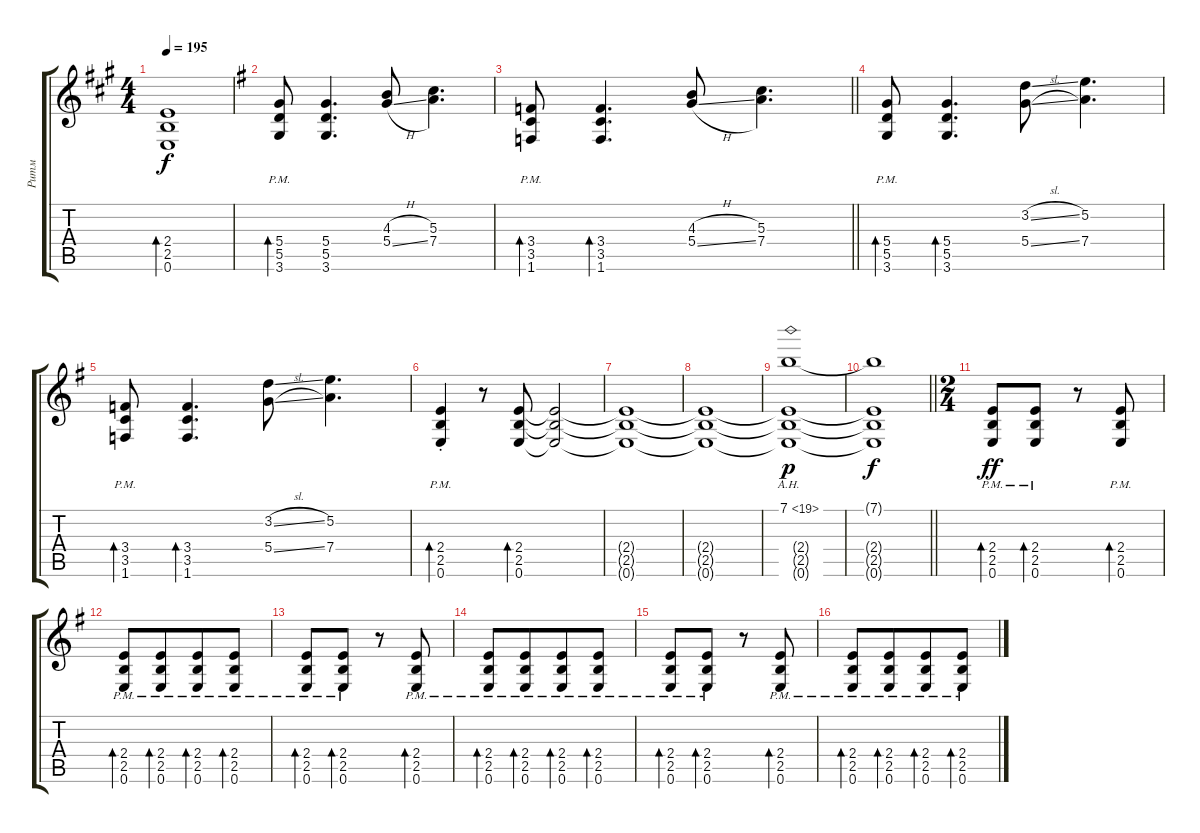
\track ("Ритм" "Ритм") {instrument distortionguitar}
\staff {score tabs}
\tuning (E4 B3 G3 D3 A2 E2) {hide}
\ts (4 4)
\tempo 195
\clef g2
\ks f#minor
(2.4 2.5 0.6).1{bd 30 dy f} |
\ks eminor
(5.4{pm} 5.5{pm} 3.6{pm}).8{bd 30} (5.4 5.5 3.6).4{d} (4.3{h} 5.4{sl}).8 (5.3 7.4).4{d} |
\barLineRight lightlight
(3.4{pm} 3.5{pm} 1.6{pm}).8{bd 30} (3.4 3.5 1.6).4{d bd 30} (4.3{h} 5.4{sl}).8 (5.3 7.4).4{d} |
\section ("" "")
(5.4{pm} 5.5{pm} 3.6{pm}).8{bd 30} (5.4 5.5 3.6).4{d bd 30} (3.2{sl} 5.4{sl}).8 (5.2 7.4).4{d} |
(3.4{pm} 3.5{pm} 1.6{pm}).8{bd 30} (3.4 3.5 1.6).4{d bd 30} (3.2{sl} 5.4{sl}).8 (5.2 7.4).4{d} |
(2.4{pm st} 2.5{pm st} 0.6{pm st}).4{bd 30} r.8 (2.4 2.5 0.6).8{bd 30} (2.4{t} 2.5{t} 0.6{t}).2 |
(2.4{t} 2.5{t} 0.6{t}).1 |
(2.4{t} 2.5{t} 0.6{t}).1 |
(7.1{ah 12} 2.4{t} 2.5{t} 0.6{t}).1{dy p} |
\barLineRight lightlight
(7.1{t} 2.4{t} 2.5{t} 0.6{t}).1{dy f} |
\ts (2 4)
\section ("" "")
(2.4{pm} 2.5{pm} 0.6{pm}).8{bd 30 dy ff} (2.4{pm} 2.5{pm} 0.6{pm}).8{bd 30} r.8 (2.4{pm} 2.5{pm} 0.6{pm}).8{bd 30} |
(2.4{pm} 2.5{pm} 0.6{pm}).8{bd 30} (2.4{pm} 2.5{pm} 0.6{pm}).8{bd 30 beam merge} (2.4{pm} 2.5{pm} 0.6{pm}).8{bd 30} (2.4{pm} 2.5{pm} 0.6{pm}).8{bd 30} |
(2.4{pm} 2.5{pm} 0.6{pm}).8{bd 30} (2.4{pm} 2.5{pm} 0.6{pm}).8{bd 30} r.8 (2.4{pm} 2.5{pm} 0.6{pm}).8{bd 30} |
(2.4{pm} 2.5{pm} 0.6{pm}).8{bd 30} (2.4{pm} 2.5{pm} 0.6{pm}).8{bd 30 beam merge} (2.4{pm} 2.5{pm} 0.6{pm}).8{bd 30} (2.4{pm} 2.5{pm} 0.6{pm}).8{bd 30} |
(2.4{pm} 2.5{pm} 0.6{pm}).8{bd 30} (2.4{pm} 2.5{pm} 0.6{pm}).8{bd 30} r.8 (2.4{pm} 2.5{pm} 0.6{pm}).8{bd 30} |
(2.4{pm} 2.5{pm} 0.6{pm}).8{bd 30} (2.4{pm} 2.5{pm} 0.6{pm}).8{bd 30 beam merge} (2.4{pm} 2.5{pm} 0.6{pm}).8{bd 30} (2.4{pm} 2.5{pm} 0.6{pm}).8{bd 30}
